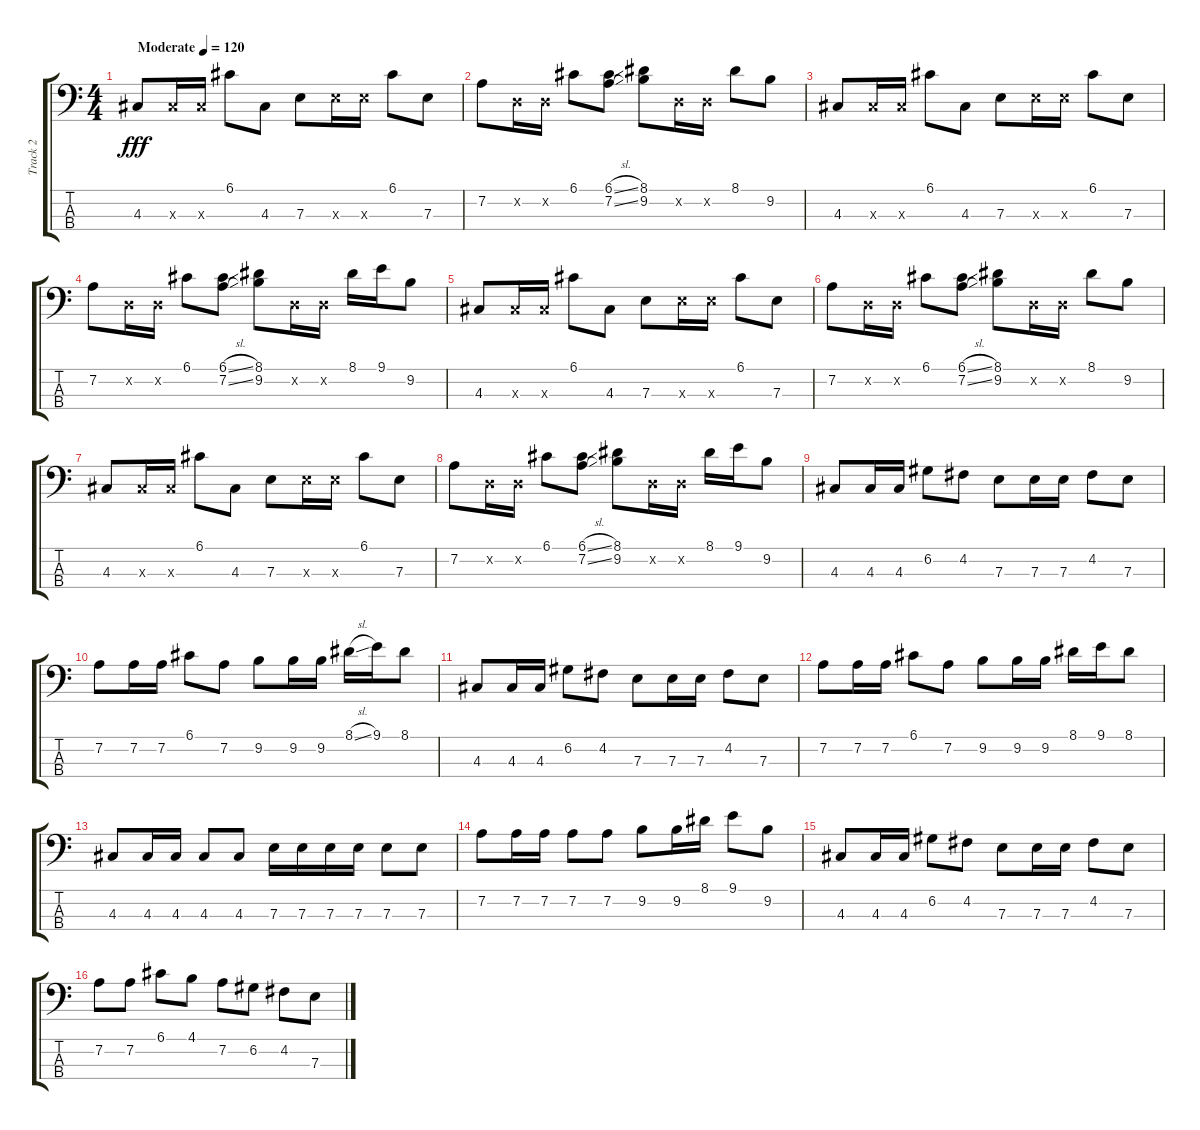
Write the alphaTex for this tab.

\track ("Track 2" "Track 2") {instrument electricbassfinger}
\staff {score tabs}
\tuning (G2 D2 A1 E1) {hide}
\ts (4 4)
\tempo (120 "Moderate")
\clef f4
\ks c
4.3.8{dy fff instrument electricbassfinger} 4.3{x}.16 4.3{x}.16 6.1.8 4.3.8 7.3.8 7.3{x}.16 7.3{x}.16 6.1.8 7.3.8 |
7.2.8 0.2{x}.16 0.2{x}.16 6.1.8 (6.1{sl} 7.2{sl}).8 (8.1 9.2).8 0.2{x}.16 0.2{x}.16 8.1.8 9.2.8 |
4.3.8 4.3{x}.16 4.3{x}.16 6.1.8 4.3.8 7.3.8 7.3{x}.16 7.3{x}.16 6.1.8 7.3.8 |
7.2.8 0.2{x}.16 0.2{x}.16 6.1.8 (6.1{sl} 7.2{sl}).8 (8.1 9.2).8 0.2{x}.16 0.2{x}.16 8.1.16 9.1.16 9.2.8 |
4.3.8 4.3{x}.16 4.3{x}.16 6.1.8 4.3.8 7.3.8 7.3{x}.16 7.3{x}.16 6.1.8 7.3.8 |
7.2.8 0.2{x}.16 0.2{x}.16 6.1.8 (6.1{sl} 7.2{sl}).8 (8.1 9.2).8 0.2{x}.16 0.2{x}.16 8.1.8 9.2.8 |
4.3.8 4.3{x}.16 4.3{x}.16 6.1.8 4.3.8 7.3.8 7.3{x}.16 7.3{x}.16 6.1.8 7.3.8 |
7.2.8 0.2{x}.16 0.2{x}.16 6.1.8 (6.1{sl} 7.2{sl}).8 (8.1 9.2).8 0.2{x}.16 0.2{x}.16 8.1.16 9.1.16 9.2.8 |
4.3.8 4.3.16 4.3.16 6.2.8 4.2.8 7.3.8 7.3.16 7.3.16 4.2.8 7.3.8 |
7.2.8 7.2.16 7.2.16 6.1.8 7.2.8 9.2.8 9.2.16 9.2.16 8.1{sl}.16 9.1.16 8.1.8 |
4.3.8 4.3.16 4.3.16 6.2.8 4.2.8 7.3.8 7.3.16 7.3.16 4.2.8 7.3.8 |
7.2.8 7.2.16 7.2.16 6.1.8 7.2.8 9.2.8 9.2.16 9.2.16 8.1.16 9.1.16 8.1.8 |
4.3.8 4.3.16 4.3.16 4.3.8 4.3.8 7.3.16 7.3.16 7.3.16 7.3.16 7.3.8 7.3.8 |
7.2.8 7.2.16 7.2.16 7.2.8 7.2.8 9.2.8 9.2.16 8.1.16 9.1.8 9.2.8 |
4.3.8 4.3.16 4.3.16 6.2.8 4.2.8 7.3.8 7.3.16 7.3.16 4.2.8 7.3.8 |
7.2.8 7.2.8 6.1.8 4.1.8 7.2.8 6.2.8 4.2.8 7.3.8
